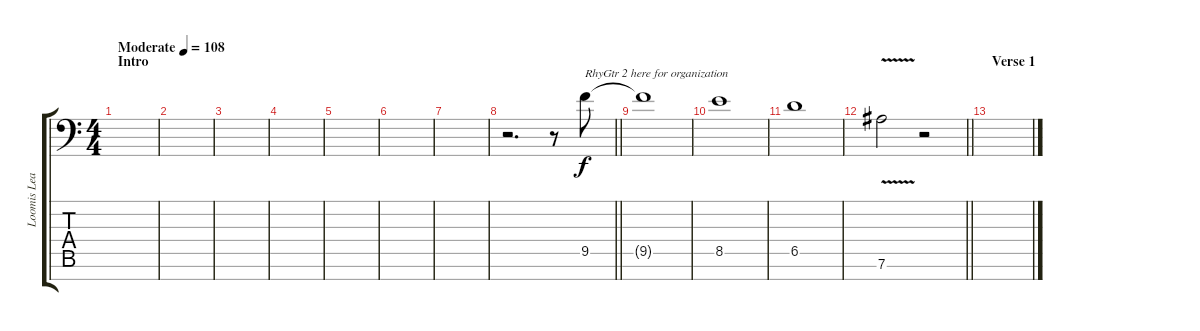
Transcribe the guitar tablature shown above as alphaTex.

\track ("Loomis Lead 2" "Loomis Lea") {instrument distortionguitar}
\staff {score tabs}
\tuning (Eb4 Bb3 Gb3 Db3 Ab2 Eb2 Bb1) {hide}
\ts (4 4)
\section ("" "Intro")
\tempo (108 "Moderate")
\clef f4
\ks c
|
|
|
|
|
|
|
\barLineRight lightlight
r.2{d} r.8 9.5.8{txt "RhyGtr 2 here for organization" balance 16 instrument overdrivenguitar} |
9.5{t}.1 |
8.5.1 |
6.5.1 |
\barLineRight lightlight
7.6{v}.2 r.2 |
\section ("" "Verse 1")
